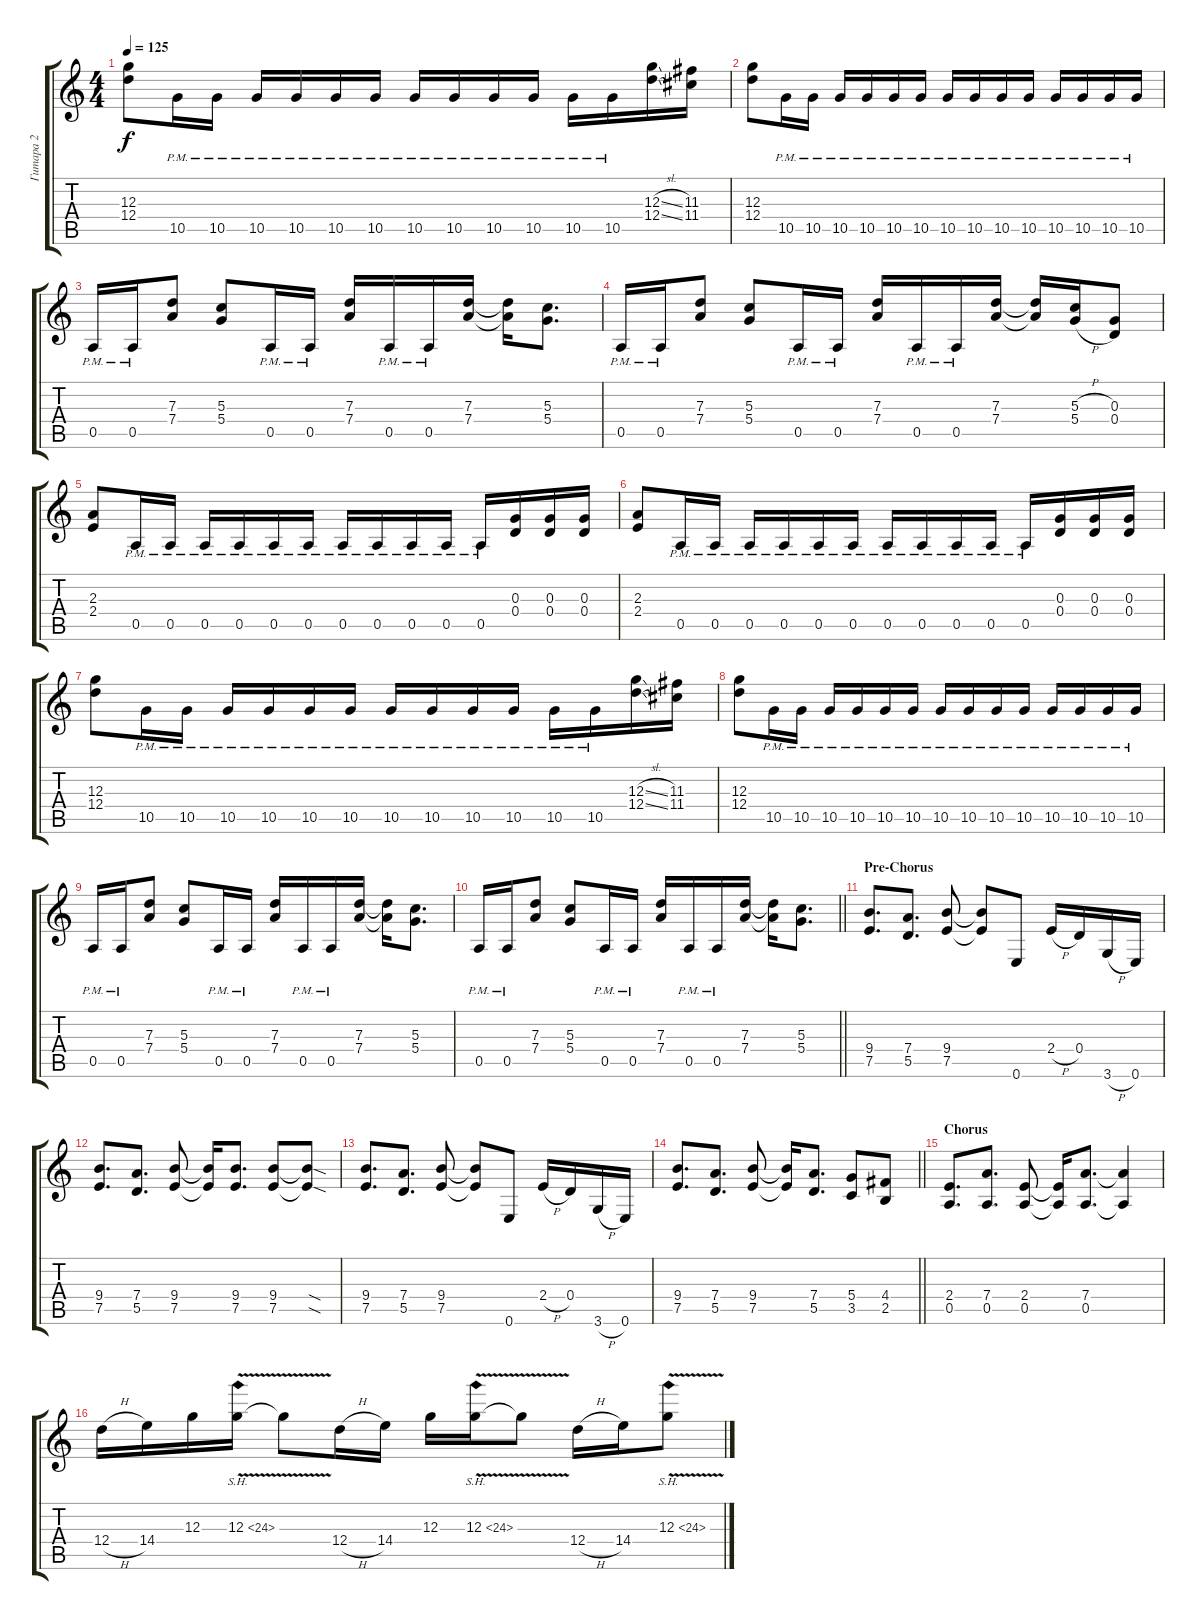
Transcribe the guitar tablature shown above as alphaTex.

\track ("Гитара 2" "Гитара 2") {instrument distortionguitar}
\staff {score tabs}
\tuning (E4 B3 G3 D3 A2 E2) {hide}
\ts (4 4)
\tempo 125
\clef g2
\ks aminor
(12.3 12.4).8{dy f} 10.5{pm}.16 10.5{pm}.16 10.5{pm}.16 10.5{pm}.16 10.5{pm}.16 10.5{pm}.16 10.5{pm}.16 10.5{pm}.16 10.5{pm}.16 10.5{pm}.16 10.5{pm}.16 10.5{pm}.16 (12.3{sl} 12.4{sl}).16 (11.3 11.4).16 |
(12.3 12.4).8 10.5{pm}.16 10.5{pm}.16 10.5{pm}.16 10.5{pm}.16 10.5{pm}.16 10.5{pm}.16 10.5{pm}.16 10.5{pm}.16 10.5{pm}.16 10.5{pm}.16 10.5{pm}.16 10.5{pm}.16 10.5{pm}.16 10.5{pm}.16 |
0.5{pm}.16 0.5{pm}.16 (7.3 7.4).8 (5.3 5.4).8 0.5{pm}.16 0.5{pm}.16 (7.3 7.4).16 0.5{pm}.16 0.5{pm}.16 (7.3 7.4).16 (7.3{t} 7.4{t}).16 (5.3 5.4).8{d} |
0.5{pm}.16 0.5{pm}.16 (7.3 7.4).8 (5.3 5.4).8 0.5{pm}.16 0.5{pm}.16 (7.3 7.4).16 0.5{pm}.16 0.5{pm}.16 (7.3 7.4).16 (7.3{t} 7.4{t}).16 (5.3{h} 5.4{h}).16 (0.3 0.4).8 |
(2.3 2.4).8 0.5{pm}.16 0.5{pm}.16 0.5{pm}.16 0.5{pm}.16 0.5{pm}.16 0.5{pm}.16 0.5{pm}.16 0.5{pm}.16 0.5{pm}.16 0.5{pm}.16 0.5{pm}.16 (0.3 0.4).16 (0.3 0.4).16 (0.3 0.4).16 |
(2.3 2.4).8 0.5{pm}.16 0.5{pm}.16 0.5{pm}.16 0.5{pm}.16 0.5{pm}.16 0.5{pm}.16 0.5{pm}.16 0.5{pm}.16 0.5{pm}.16 0.5{pm}.16 0.5{pm}.16 (0.3 0.4).16 (0.3 0.4).16 (0.3 0.4).16 |
(12.3 12.4).8 10.5{pm}.16 10.5{pm}.16 10.5{pm}.16 10.5{pm}.16 10.5{pm}.16 10.5{pm}.16 10.5{pm}.16 10.5{pm}.16 10.5{pm}.16 10.5{pm}.16 10.5{pm}.16 10.5{pm}.16 (12.3{sl} 12.4{sl}).16 (11.3 11.4).16 |
(12.3 12.4).8 10.5{pm}.16 10.5{pm}.16 10.5{pm}.16 10.5{pm}.16 10.5{pm}.16 10.5{pm}.16 10.5{pm}.16 10.5{pm}.16 10.5{pm}.16 10.5{pm}.16 10.5{pm}.16 10.5{pm}.16 10.5{pm}.16 10.5{pm}.16 |
0.5{pm}.16 0.5{pm}.16 (7.3 7.4).8 (5.3 5.4).8 0.5{pm}.16 0.5{pm}.16 (7.3 7.4).16 0.5{pm}.16 0.5{pm}.16 (7.3 7.4).16 (7.3{t} 7.4{t}).16 (5.3 5.4).8{d} |
\barLineRight lightlight
0.5{pm}.16 0.5{pm}.16 (7.3 7.4).8 (5.3 5.4).8 0.5{pm}.16 0.5{pm}.16 (7.3 7.4).16 0.5{pm}.16 0.5{pm}.16 (7.3 7.4).16 (7.3{t} 7.4{t}).16 (5.3 5.4).8{d} |
\section ("" "Pre-Chorus")
(9.4 7.5).8{d} (7.4 5.5).8{d} (9.4 7.5).8 (9.4{t} 7.5{t}).8 0.6.8 2.4{h}.16 0.4.16 3.6{h}.16 0.6.16 |
(9.4 7.5).8{d} (7.4 5.5).8{d} (9.4 7.5).8 (9.4{t} 7.5{t}).16 (9.4 7.5).8{d} (9.4 7.5).8 (9.4{sod t} 7.5{sod t}).8 |
(9.4 7.5).8{d} (7.4 5.5).8{d} (9.4 7.5).8 (9.4{t} 7.5{t}).8 0.6.8 2.4{h}.16 0.4.16 3.6{h}.16 0.6.16 |
\barLineRight lightlight
(9.4 7.5).8{d} (7.4 5.5).8{d} (9.4 7.5).8 (9.4{t} 7.5{t}).16 (7.4 5.5).8{d} (5.4 3.5).8 (4.4 2.5).8 |
\section ("" "Chorus")
(2.4 0.5).8{d} (7.4 0.5).8{d} (2.4 0.5).8 (2.4{t} 0.5{t}).16 (7.4 0.5).8{d} (7.4{t} 0.5{t}).4 |
12.4{h}.16 14.4.16 12.3.16 12.3{sh 12 v}.16 12.3{t}.8 12.4{h}.16 14.4.16 12.3.16 12.3{sh 12 v}.16 12.3{t}.8 12.4{h}.16 14.4.16 12.3{sh 12 v}.8
